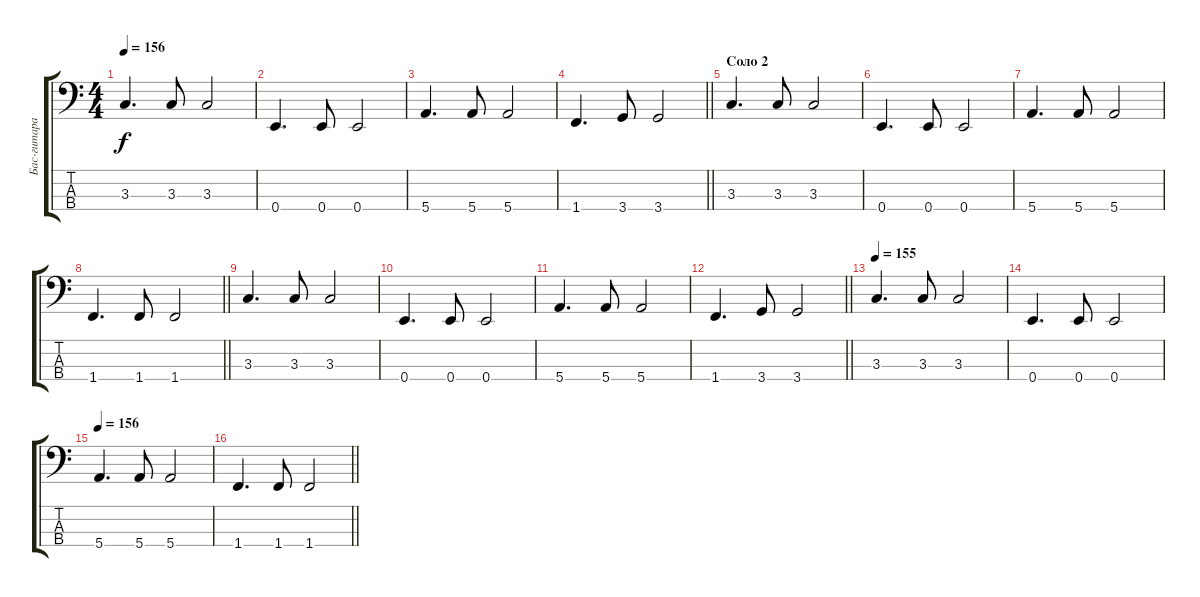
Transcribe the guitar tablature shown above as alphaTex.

\track ("Бас-гитара" "Бас-гитара") {instrument electricbassfinger}
\staff {score tabs}
\tuning (G2 D2 A1 E1) {hide}
\ts (4 4)
\tempo 156
\clef f4
\ks c
3.3.4{d dy f} 3.3.8 3.3.2 |
0.4.4{d} 0.4.8 0.4.2 |
5.4.4{d} 5.4.8 5.4.2 |
\barLineRight lightlight
1.4.4{d} 3.4.8 3.4.2 |
\section ("" "Соло 2")
3.3.4{d} 3.3.8 3.3.2 |
0.4.4{d} 0.4.8 0.4.2 |
5.4.4{d} 5.4.8 5.4.2 |
\barLineRight lightlight
1.4.4{d} 1.4.8 1.4.2 |
3.3.4{d} 3.3.8 3.3.2 |
0.4.4{d} 0.4.8 0.4.2 |
5.4.4{d} 5.4.8 5.4.2 |
\barLineRight lightlight
1.4.4{d} 3.4.8 3.4.2 |
\tempo 155
3.3.4{d} 3.3.8 3.3.2 |
0.4.4{d} 0.4.8 0.4.2 |
\tempo 156
5.4.4{d} 5.4.8 5.4.2 |
\barLineRight lightlight
1.4.4{d} 1.4.8 1.4.2
